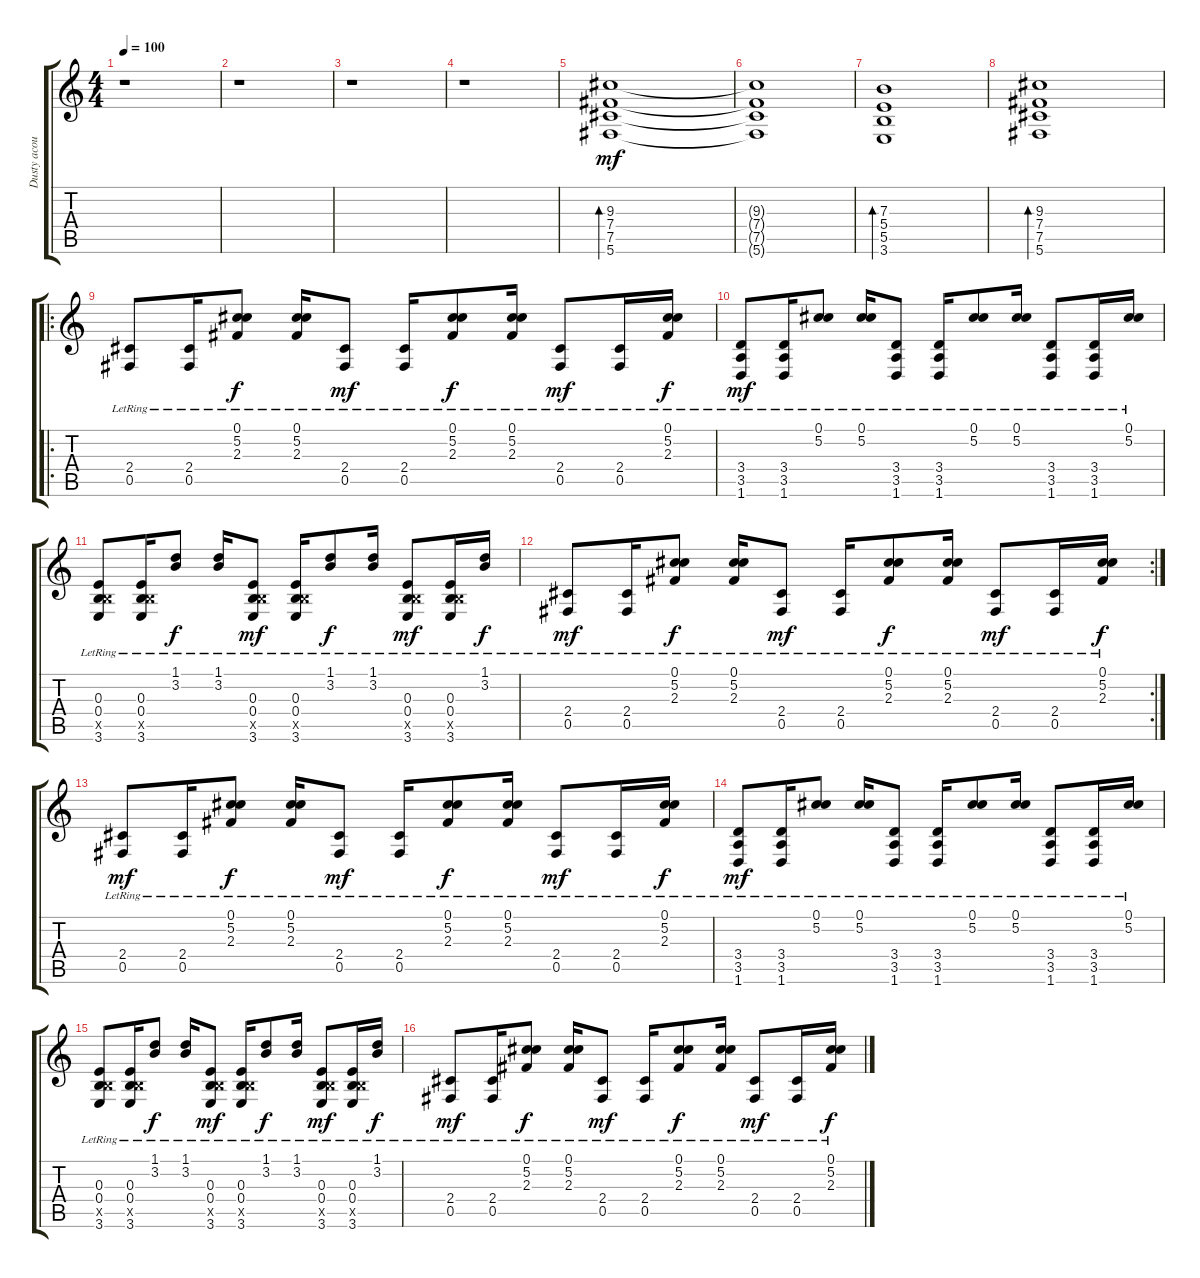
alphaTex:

\track ("Dusty acoustic" "Dusty acou") {instrument acousticguitarsteel}
\staff {score tabs}
\tuning (Db4 Ab3 E3 B2 Gb2 Db2) {hide}
\ts (4 4)
\tempo 100
\clef g2
\ks c
r.1{dy mf} |
r.1 |
r.1 |
r.1 |
(9.3 7.4 7.5 5.6).1{bd 240} |
(9.3{t} 7.4{t} 7.5{t} 5.6{t}).1 |
(7.3 5.4 5.5 3.6).1{bd 240} |
(9.3 7.4 7.5 5.6).1{bd 240} |
\ro
(2.4{lr} 0.5{lr}).8 (2.4{lr} 0.5{lr}).16 (0.1{lr} 5.2{lr} 2.3{lr}).8{dy f} (0.1{lr} 5.2{lr} 2.3{lr}).16 (2.4{lr} 0.5{lr}).8{dy mf} (2.4{lr} 0.5{lr}).16 (0.1{lr} 5.2{lr} 2.3{lr}).8{dy f} (0.1{lr} 5.2{lr} 2.3{lr}).16 (2.4{lr} 0.5{lr}).8{dy mf} (2.4{lr} 0.5{lr}).16 (0.1{lr} 5.2{lr} 2.3{lr}).16{dy f} |
(3.4{lr} 3.5{lr} 1.6{lr}).8{dy mf} (3.4{lr} 3.5{lr} 1.6{lr}).16 (0.1{lr} 5.2{lr}).8 (0.1{lr} 5.2{lr}).16 (3.4{lr} 3.5{lr} 1.6{lr}).8 (3.4{lr} 3.5{lr} 1.6{lr}).16 (0.1{lr} 5.2{lr}).8 (0.1{lr} 5.2{lr}).16 (3.4{lr} 3.5{lr} 1.6{lr}).8 (3.4{lr} 3.5{lr} 1.6{lr}).16 (0.1{lr} 5.2{lr}).16 |
(0.3{lr} 0.4{lr} 5.5{x} 3.6{lr}).8 (0.3{lr} 0.4{lr} 5.5{x} 3.6{lr}).16 (1.1{lr} 3.2{lr}).8{dy f} (1.1{lr} 3.2{lr}).16 (0.3{lr} 0.4{lr} 5.5{x} 3.6{lr}).8{dy mf} (0.3{lr} 0.4{lr} 5.5{x} 3.6{lr}).16 (1.1{lr} 3.2{lr}).8{dy f} (1.1{lr} 3.2{lr}).16 (0.3{lr} 0.4{lr} 5.5{x} 3.6{lr}).8{dy mf} (0.3{lr} 0.4{lr} 5.5{x} 3.6{lr}).16 (1.1{lr} 3.2{lr}).16{dy f} |
\rc 2
(2.4{lr} 0.5{lr}).8{dy mf} (2.4{lr} 0.5{lr}).16 (0.1{lr} 5.2{lr} 2.3{lr}).8{dy f} (0.1{lr} 5.2{lr} 2.3{lr}).16 (2.4{lr} 0.5{lr}).8{dy mf} (2.4{lr} 0.5{lr}).16 (0.1{lr} 5.2{lr} 2.3{lr}).8{dy f} (0.1{lr} 5.2{lr} 2.3{lr}).16 (2.4{lr} 0.5{lr}).8{dy mf} (2.4{lr} 0.5{lr}).16 (0.1{lr} 5.2{lr} 2.3{lr}).16{dy f} |
(2.4{lr} 0.5{lr}).8{dy mf} (2.4{lr} 0.5{lr}).16 (0.1{lr} 5.2{lr} 2.3{lr}).8{dy f} (0.1{lr} 5.2{lr} 2.3{lr}).16 (2.4{lr} 0.5{lr}).8{dy mf} (2.4{lr} 0.5{lr}).16 (0.1{lr} 5.2{lr} 2.3{lr}).8{dy f} (0.1{lr} 5.2{lr} 2.3{lr}).16 (2.4{lr} 0.5{lr}).8{dy mf} (2.4{lr} 0.5{lr}).16 (0.1{lr} 5.2{lr} 2.3{lr}).16{dy f} |
(3.4{lr} 3.5{lr} 1.6{lr}).8{dy mf} (3.4{lr} 3.5{lr} 1.6{lr}).16 (0.1{lr} 5.2{lr}).8 (0.1{lr} 5.2{lr}).16 (3.4{lr} 3.5{lr} 1.6{lr}).8 (3.4{lr} 3.5{lr} 1.6{lr}).16 (0.1{lr} 5.2{lr}).8 (0.1{lr} 5.2{lr}).16 (3.4{lr} 3.5{lr} 1.6{lr}).8 (3.4{lr} 3.5{lr} 1.6{lr}).16 (0.1{lr} 5.2{lr}).16 |
(0.3{lr} 0.4{lr} 5.5{x} 3.6{lr}).8 (0.3{lr} 0.4{lr} 5.5{x} 3.6{lr}).16 (1.1{lr} 3.2{lr}).8{dy f} (1.1{lr} 3.2{lr}).16 (0.3{lr} 0.4{lr} 5.5{x} 3.6{lr}).8{dy mf} (0.3{lr} 0.4{lr} 5.5{x} 3.6{lr}).16 (1.1{lr} 3.2{lr}).8{dy f} (1.1{lr} 3.2{lr}).16 (0.3{lr} 0.4{lr} 5.5{x} 3.6{lr}).8{dy mf} (0.3{lr} 0.4{lr} 5.5{x} 3.6{lr}).16 (1.1{lr} 3.2{lr}).16{dy f} |
(2.4{lr} 0.5{lr}).8{dy mf} (2.4{lr} 0.5{lr}).16 (0.1{lr} 5.2{lr} 2.3{lr}).8{dy f} (0.1{lr} 5.2{lr} 2.3{lr}).16 (2.4{lr} 0.5{lr}).8{dy mf} (2.4{lr} 0.5{lr}).16 (0.1{lr} 5.2{lr} 2.3{lr}).8{dy f} (0.1{lr} 5.2{lr} 2.3{lr}).16 (2.4{lr} 0.5{lr}).8{dy mf} (2.4{lr} 0.5{lr}).16 (0.1{lr} 5.2{lr} 2.3{lr}).16{dy f}
